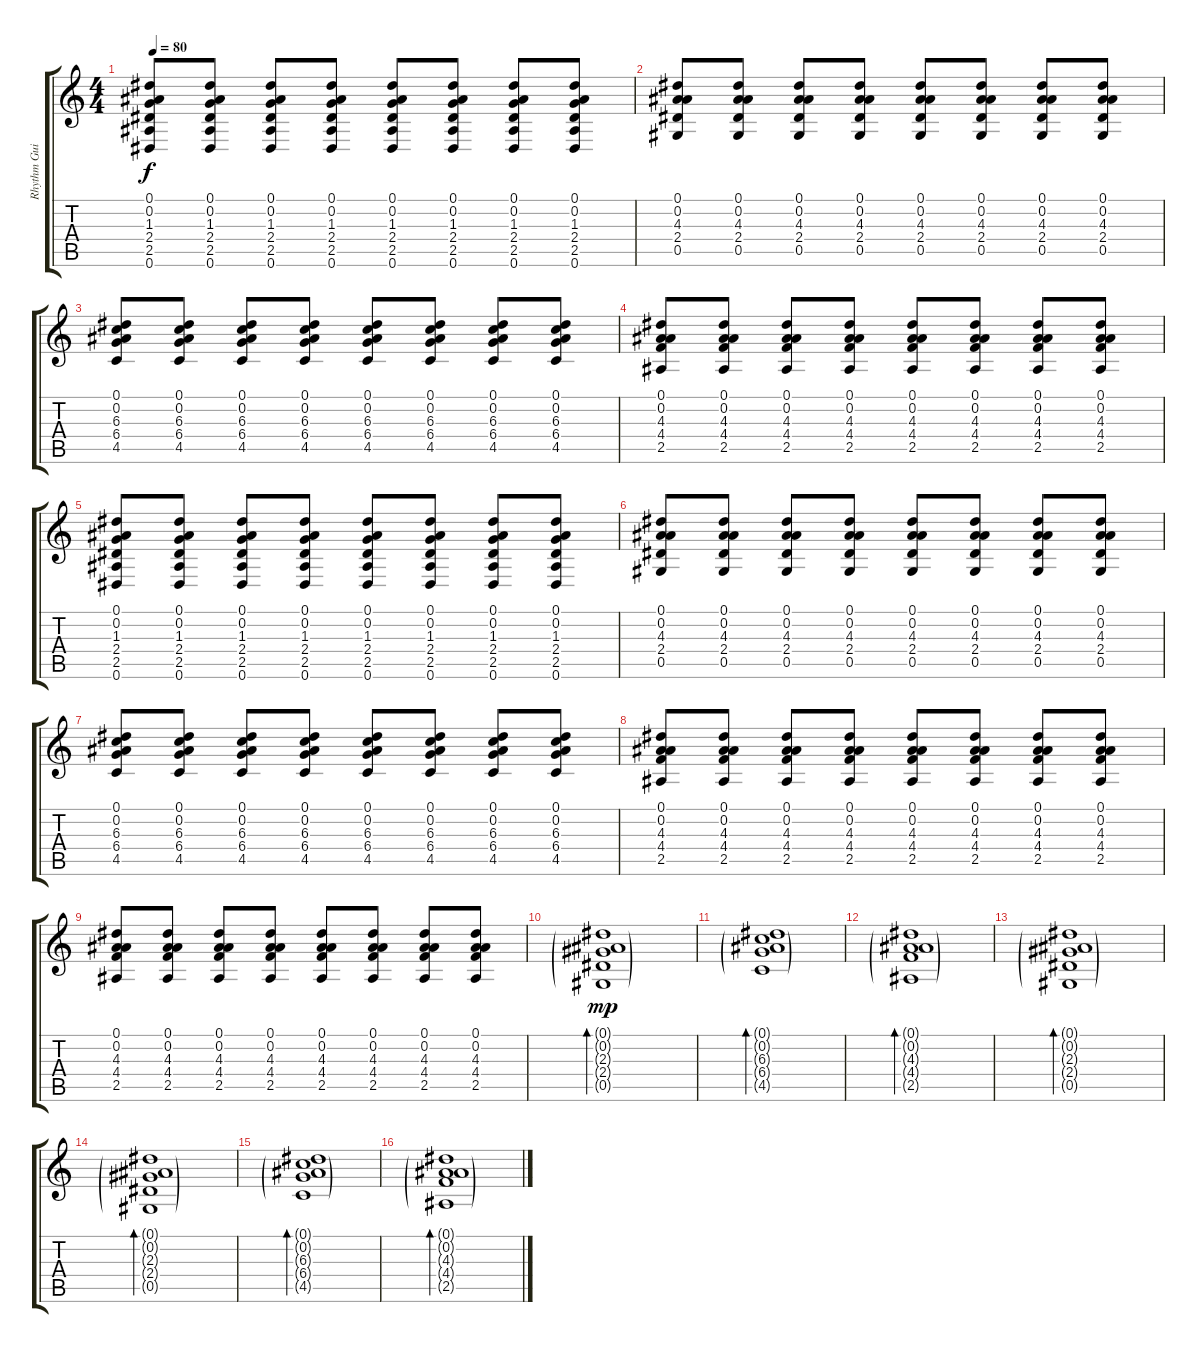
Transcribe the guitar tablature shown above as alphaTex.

\track ("Rhythm Guitar" "Rhythm Gui") {instrument distortionguitar}
\staff {score tabs}
\tuning (Eb4 Bb3 Gb3 Db3 Ab2 Eb2) {hide}
\ts (4 4)
\tempo 80
\clef g2
\ks c
(0.1 0.2 1.3 2.4 2.5 0.6).8{dy f} (0.1 0.2 1.3 2.4 2.5 0.6).8 (0.1 0.2 1.3 2.4 2.5 0.6).8 (0.1 0.2 1.3 2.4 2.5 0.6).8 (0.1 0.2 1.3 2.4 2.5 0.6).8 (0.1 0.2 1.3 2.4 2.5 0.6).8 (0.1 0.2 1.3 2.4 2.5 0.6).8 (0.1 0.2 1.3 2.4 2.5 0.6).8 |
(0.1 0.2 4.3 2.4 0.5).8 (0.1 0.2 4.3 2.4 0.5).8 (0.1 0.2 4.3 2.4 0.5).8 (0.1 0.2 4.3 2.4 0.5).8 (0.1 0.2 4.3 2.4 0.5).8 (0.1 0.2 4.3 2.4 0.5).8 (0.1 0.2 4.3 2.4 0.5).8 (0.1 0.2 4.3 2.4 0.5).8 |
(0.1 0.2 6.3 6.4 4.5).8 (0.1 0.2 6.3 6.4 4.5).8 (0.1 0.2 6.3 6.4 4.5).8 (0.1 0.2 6.3 6.4 4.5).8 (0.1 0.2 6.3 6.4 4.5).8 (0.1 0.2 6.3 6.4 4.5).8 (0.1 0.2 6.3 6.4 4.5).8 (0.1 0.2 6.3 6.4 4.5).8 |
(0.1 0.2 4.3 4.4 2.5).8 (0.1 0.2 4.3 4.4 2.5).8 (0.1 0.2 4.3 4.4 2.5).8 (0.1 0.2 4.3 4.4 2.5).8 (0.1 0.2 4.3 4.4 2.5).8 (0.1 0.2 4.3 4.4 2.5).8 (0.1 0.2 4.3 4.4 2.5).8 (0.1 0.2 4.3 4.4 2.5).8 |
(0.1 0.2 1.3 2.4 2.5 0.6).8 (0.1 0.2 1.3 2.4 2.5 0.6).8 (0.1 0.2 1.3 2.4 2.5 0.6).8 (0.1 0.2 1.3 2.4 2.5 0.6).8 (0.1 0.2 1.3 2.4 2.5 0.6).8 (0.1 0.2 1.3 2.4 2.5 0.6).8 (0.1 0.2 1.3 2.4 2.5 0.6).8 (0.1 0.2 1.3 2.4 2.5 0.6).8 |
(0.1 0.2 4.3 2.4 0.5).8 (0.1 0.2 4.3 2.4 0.5).8 (0.1 0.2 4.3 2.4 0.5).8 (0.1 0.2 4.3 2.4 0.5).8 (0.1 0.2 4.3 2.4 0.5).8 (0.1 0.2 4.3 2.4 0.5).8 (0.1 0.2 4.3 2.4 0.5).8 (0.1 0.2 4.3 2.4 0.5).8 |
(0.1 0.2 6.3 6.4 4.5).8 (0.1 0.2 6.3 6.4 4.5).8 (0.1 0.2 6.3 6.4 4.5).8 (0.1 0.2 6.3 6.4 4.5).8 (0.1 0.2 6.3 6.4 4.5).8 (0.1 0.2 6.3 6.4 4.5).8 (0.1 0.2 6.3 6.4 4.5).8 (0.1 0.2 6.3 6.4 4.5).8 |
(0.1 0.2 4.3 4.4 2.5).8 (0.1 0.2 4.3 4.4 2.5).8 (0.1 0.2 4.3 4.4 2.5).8 (0.1 0.2 4.3 4.4 2.5).8 (0.1 0.2 4.3 4.4 2.5).8 (0.1 0.2 4.3 4.4 2.5).8 (0.1 0.2 4.3 4.4 2.5).8 (0.1 0.2 4.3 4.4 2.5).8 |
(0.1 0.2 4.3 4.4 2.5).8 (0.1 0.2 4.3 4.4 2.5).8 (0.1 0.2 4.3 4.4 2.5).8 (0.1 0.2 4.3 4.4 2.5).8 (0.1 0.2 4.3 4.4 2.5).8 (0.1 0.2 4.3 4.4 2.5).8 (0.1 0.2 4.3 4.4 2.5).8 (0.1 0.2 4.3 4.4 2.5).8 |
(0.1{g} 0.2{g} 2.3{g} 2.4{g} 0.5{g}).1{bd 30 dy mp} |
(0.1{g} 0.2{g} 6.3{g} 6.4{g} 4.5{g}).1{bd 30} |
(0.1{g} 0.2{g} 4.3{g} 4.4{g} 2.5{g}).1{bd 30} |
(0.1{g} 0.2{g} 2.3{g} 2.4{g} 0.5{g}).1{bd 30} |
(0.1{g} 0.2{g} 2.3{g} 2.4{g} 0.5{g}).1{bd 30} |
(0.1{g} 0.2{g} 6.3{g} 6.4{g} 4.5{g}).1{bd 30} |
(0.1{g} 0.2{g} 4.3{g} 4.4{g} 2.5{g}).1{bd 30}
